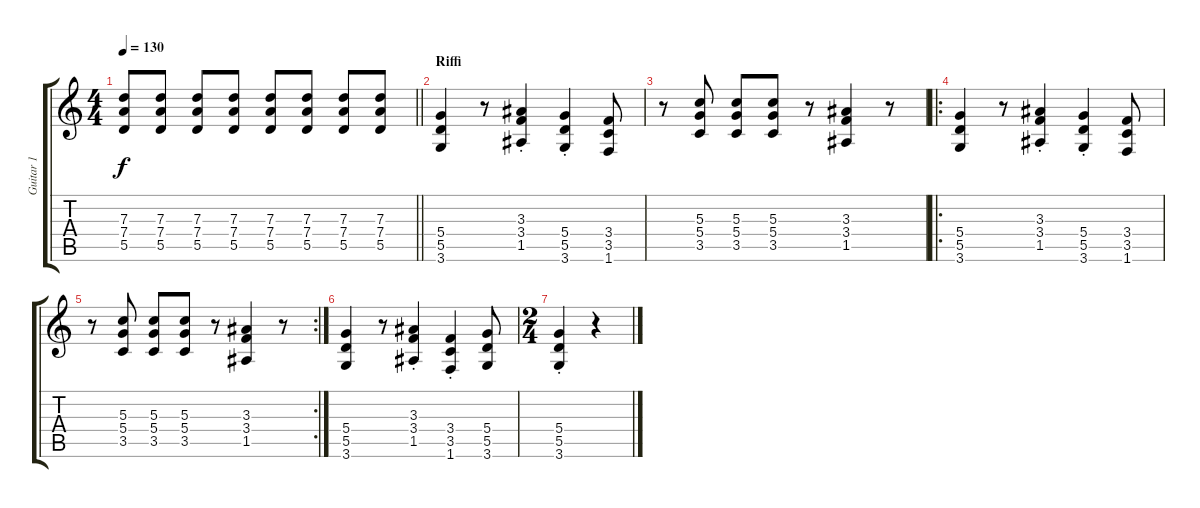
\track ("Guitar 1" "Guitar 1") {instrument distortionguitar}
\staff {score tabs}
\tuning (E4 B3 G3 D3 A2 E2) {hide}
\ts (4 4)
\tempo 130
\clef g2
\barLineRight lightlight
\ks c
(7.3 7.4 5.5).8{dy f} (7.3 7.4 5.5).8 (7.3 7.4 5.5).8 (7.3 7.4 5.5).8 (7.3 7.4 5.5).8 (7.3 7.4 5.5).8 (7.3 7.4 5.5).8 (7.3 7.4 5.5).8 |
\section ("" "Riffi")
(5.4 5.5 3.6).4 r.8 (3.3{st} 3.4{st} 1.5{st}).4 (5.4{st} 5.5{st} 3.6{st}).4 (3.4 3.5 1.6).8 |
r.8 (5.3 5.4 3.5).8 (5.3 5.4 3.5).8 (5.3 5.4 3.5).8 r.8 (3.3 3.4 1.5).4 r.8 |
\ro
(5.4 5.5 3.6).4 r.8 (3.3{st} 3.4{st} 1.5{st}).4 (5.4{st} 5.5{st} 3.6{st}).4 (3.4 3.5 1.6).8 |
\rc 2
r.8 (5.3 5.4 3.5).8 (5.3 5.4 3.5).8 (5.3 5.4 3.5).8 r.8 (3.3 3.4 1.5).4 r.8 |
(5.4 5.5 3.6).4 r.8 (3.3{st} 3.4{st} 1.5{st}).4 (3.4{st} 3.5{st} 1.6{st}).4 (5.4 5.5 3.6).8 |
\ts (2 4)
(5.4{st} 5.5{st} 3.6{st}).4 r.4
